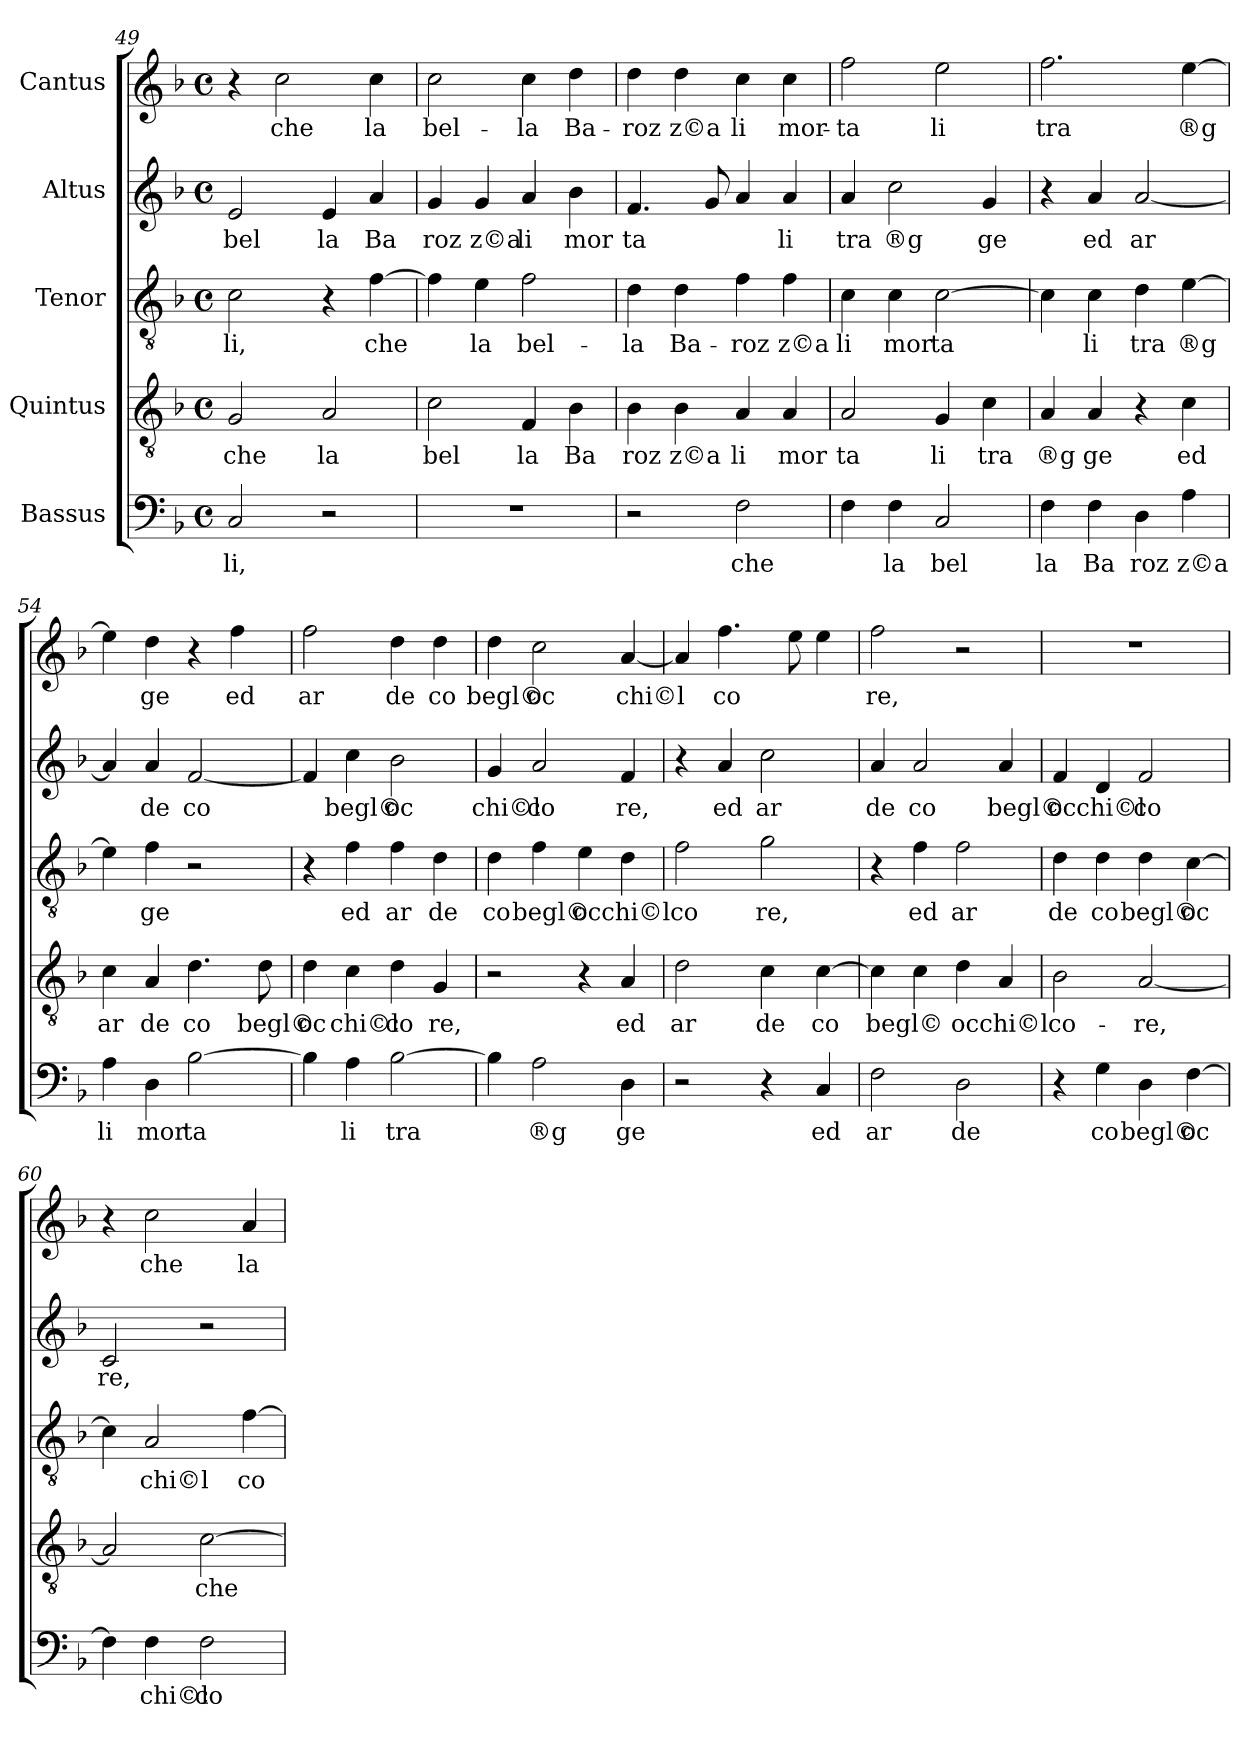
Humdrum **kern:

**kern	**text	**kern	**text	**kern	**text	**kern	**text	**kern	**text
*part5	*part5	*part4	*part4	*part3	*part3	*part2	*part2	*part1	*part1
*staff5	*staff5	*staff4	*staff4	*staff3	*staff3	*staff2	*staff2	*staff1	*staff1
*I"Bassus	*	*I"Quintus	*	*I"Tenor	*	*I"Altus	*	*I"Cantus	*
*clefF4	*	*clefGv2	*	*clefGv2	*	*clefG2	*	*clefG2	*
*k[b-]	*	*k[b-]	*	*k[b-]	*	*k[b-]	*	*k[b-]	*
*F:	*	*F:	*	*F:	*	*F:	*	*F:	*
*M4/4	*	*M4/4	*	*M4/4	*	*M4/4	*	*M4/4	*
*met(c)	*	*met(c)	*	*met(c)	*	*met(c)	*	*met(c)	*
=49	=49	=49	=49	=49	=49	=49	=49	=49	=49
!	!LO:LY:b:cj	!	!LO:LY:b:cj	!	!LO:LY:b:cj	!	!LO:LY:b:cj	!	!
2C/	-li,	2G/	che	2c\	-li,	2e/	bel	4r	.
!	!	!	!	!	!	!	!	!	!LO:LY:b:cj
.	.	.	.	.	.	.	.	2cc\	che
!	!	!	!LO:LY:b:cj	!	!	!	!LO:LY:b:cj	!	!
2r	.	2A/	la	4r	.	4e/	la	.	.
!	!	!	!	!	!LO:LY:b	!	!LO:LY:b:cj	!	!LO:LY:b:cj
.	.	.	.	[>4f\	che	4a/	Ba	4cc\	la
=50	=50	=50	=50	=50	=50	=50	=50	=50	=50
!	!	!	!LO:LY:b:cj	!	!	!	!LO:LY:b:cj	!	!LO:LY:b:cj
1r	.	2c\	bel	4f\]	.	4g/	roz	2cc\	bel-
!	!	!	!	!	!LO:LY:b:cj	!	!LO:LY:b:cj	!	!
.	.	.	.	4e\	la	4g/	z©a	.	.
!	!	!	!LO:LY:b:cj	!	!LO:LY:b:cj	!	!LO:LY:b:cj	!	!LO:LY:b:cj
.	.	4F/	la	2f\	bel-	4a/	li	4cc\	-la
!	!	!	!LO:LY:b:cj	!	!	!	!LO:LY:b:cj	!	!LO:LY:b:cj
.	.	4B-\	Ba	.	.	4b-\	mor	4dd\	Ba-
=51	=51	=51	=51	=51	=51	=51	=51	=51	=51
!	!	!	!LO:LY:b:cj	!	!LO:LY:b:cj	!	!LO:LY:b:cj	!	!LO:LY:b:cj
2r	.	4B-\	roz	4d\	-la	4.f/	ta	4dd\	-roz
!	!	!	!LO:LY:b:cj	!	!LO:LY:b:cj	!	!	!	!LO:LY:b:cj
.	.	4B-\	z©a	4d\	Ba-	.	.	4dd\	z©a
.	.	.	.	.	.	8g/	.	.	.
!	!LO:LY:b	!	!LO:LY:b:cj	!	!LO:LY:b:cj	!	!	!	!LO:LY:b:cj
2F\	che	4A/	li	4f\	-roz	4a/	.	4cc\	li
!	!	!	!LO:LY:b:cj	!	!LO:LY:b:cj	!	!LO:LY:b:cj	!	!LO:LY:b:cj
.	.	4A/	mor	4f\	z©a	4a/	li	4cc\	mor-
!!LO:LB:g=z
=52	=52	=52	=52	=52	=52	=52	=52	=52	=52
!	!	!	!LO:LY:b:cj	!	!LO:LY:b:cj	!	!LO:LY:b:cj	!	!LO:LY:b:cj
4F\	.	2A/	ta	4c\	li	4a/	tra	2ff\	-ta
!	!LO:LY:b:cj	!	!	!	!LO:LY:b:cj	!	!LO:LY:b:cj	!	!
4F\	la	.	.	4c\	mor	2cc\	®g	.	.
!	!LO:LY:b:cj	!	!LO:LY:b:cj	!	!LO:LY:b:cj	!	!	!	!LO:LY:b:cj
2C/	bel	4G/	li	[>2c\	ta	.	.	2ee\	li
!	!	!	!LO:LY:b:cj	!	!	!	!LO:LY:b:cj	!	!
.	.	4c\	tra	.	.	4g/	ge	.	.
=53	=53	=53	=53	=53	=53	=53	=53	=53	=53
!	!LO:LY:b:cj	!	!LO:LY:b:cj	!	!	!	!	!	!LO:LY:b:cj
4F\	la	4A/	®g	4c\]	.	4r	.	2.ff\	tra
!	!LO:LY:b:cj	!	!LO:LY:b:cj	!	!LO:LY:b:cj	!	!LO:LY:b:cj	!	!
4F\	Ba	4A/	ge	4c\	li	4a/	ed	.	.
!	!LO:LY:b:cj	!	!	!	!LO:LY:b:cj	!	!LO:LY:b:cj	!	!
4D\	roz	4r	.	4d\	tra	[<2a/	ar	.	.
!	!LO:LY:b:cj	!	!LO:LY:b:cj	!	!LO:LY:b	!	!	!	!LO:LY:b
4A\	z©a	4c\	ed	[>4e\	®g	.	.	[>4ee\	®g
=54	=54	=54	=54	=54	=54	=54	=54	=54	=54
!	!LO:LY:b:cj	!	!LO:LY:b:cj	!	!	!	!	!	!
4A\	li	4c\	ar	4e\]	.	4a/]	.	4ee\]	.
!	!LO:LY:b:cj	!	!LO:LY:b:cj	!	!LO:LY:b:cj	!	!LO:LY:b:cj	!	!LO:LY:b:cj
4D\	mor	4A/	de	4f\	ge	4a/	de	4dd\	ge
!	!LO:LY:b:cj	!	!LO:LY:b:cj	!	!	!	!LO:LY:b:cj	!	!
[>2B-\	ta	4.d\	co	2r	.	[<2f/	co	4r	.
!	!	!	!	!	!	!	!	!	!LO:LY:b:cj
.	.	.	.	.	.	.	.	4ff\	ed
!	!	!	!LO:LY:b:cj	!	!	!	!	!	!
.	.	8d\	begl©	.	.	.	.	.	.
=55	=55	=55	=55	=55	=55	=55	=55	=55	=55
!	!	!	!LO:LY:b:cj	!	!	!	!	!	!LO:LY:b:cj
4B-\]	.	4d\	oc	4r	.	4f/]	.	2ff\	ar
!	!LO:LY:b:cj	!	!LO:LY:b:cj	!	!LO:LY:b:cj	!	!LO:LY:b:cj	!	!
4A\	li	4c\	chi©l	4f\	ed	4cc\	begl©	.	.
!	!LO:LY:b	!	!LO:LY:b:cj	!	!LO:LY:b:cj	!	!LO:LY:b:cj	!	!LO:LY:b:cj
[>2B-\	tra	4d\	co	4f\	ar	2b-\	oc	4dd\	de
!	!	!	!LO:LY:b:cj	!	!LO:LY:b:cj	!	!	!	!LO:LY:b:cj
.	.	4G/	re,	4d\	de	.	.	4dd\	co
=56	=56	=56	=56	=56	=56	=56	=56	=56	=56
!	!	!	!	!	!LO:LY:b:cj	!	!LO:LY:b:cj	!	!LO:LY:b:cj
4B-\]	.	2r	.	4d\	co	4g/	chi©l	4dd\	begl©
!	!LO:LY:b:cj	!	!	!	!LO:LY:b:cj	!	!LO:LY:b:cj	!	!LO:LY:b:cj
2A\	®g	.	.	4f\	begl©	2a/	co	2cc\	oc
!	!	!	!	!	!LO:LY:b	!	!	!	!
.	.	4r	.	4e\	occhi©l	.	.	.	.
!	!LO:LY:b:cj	!	!LO:LY:b:cj	!	!	!	!LO:LY:b:cj	!	!LO:LY:b
4D\	ge	4A/	ed	4d\	.	4f/	re,	[<4a/	chi©l
=57	=57	=57	=57	=57	=57	=57	=57	=57	=57
!	!	!	!LO:LY:b:cj	!	!LO:LY:b:cj	!	!	!	!
2r	.	2d\	ar	2f\	co	4r	.	4a/]	.
!	!	!	!	!	!	!	!LO:LY:b:cj	!	!LO:LY:b:cj
.	.	.	.	.	.	4a/	ed	4.ff\	co
!	!	!	!LO:LY:b:cj	!	!LO:LY:b:cj	!	!LO:LY:b:cj	!	!
4r	.	4c\	de	2g\	re,	2cc\	ar	.	.
.	.	.	.	.	.	.	.	8ee\	.
!	!LO:LY:b:cj	!	!LO:LY:b:cj	!	!	!	!	!	!
4C/	ed	[>4c\	co	.	.	.	.	4ee\	.
=58	=58	=58	=58	=58	=58	=58	=58	=58	=58
!	!LO:LY:b:cj	!	!LO:LY:b	!	!	!	!LO:LY:b:cj	!	!LO:LY:b:cj
2F\	ar	4c\]	begl©	4r	.	4a/	de	2ff\	re,
!	!	!	!	!	!LO:LY:b:cj	!	!LO:LY:b:cj	!	!
.	.	4c\	.	4f\	ed	2a/	co	.	.
!	!LO:LY:b:cj	!	!LO:LY:b	!	!LO:LY:b:cj	!	!	!	!
2D\	de	4d\	occhi©l	2f\	ar	.	.	2r	.
!	!	!	!	!	!	!	!LO:LY:b:cj	!	!
.	.	4A/	.	.	.	4a/	begl©	.	.
!!LO:LB:g=z
=59	=59	=59	=59	=59	=59	=59	=59	=59	=59
!	!	!	!LO:LY:b:cj	!	!LO:LY:b:cj	!	!LO:LY:b	!	!
4r	.	2B-\	co-	4d\	de	4f/	occhi©l	1r	.
!	!LO:LY:b:cj	!	!	!	!LO:LY:b:cj	!	!	!	!
4G\	co	.	.	4d\	co	4d/	.	.	.
!	!LO:LY:b:cj	!	!LO:LY:b:cj	!	!LO:LY:b:cj	!	!LO:LY:b:cj	!	!
4D\	begl©	[<2A/	-re,	4d\	begl©	2f/	co	.	.
!	!LO:LY:b:cj	!	!	!	!LO:LY:b:cj	!	!	!	!
[>4F\	oc	.	.	[>4c\	oc	.	.	.	.
=60	=60	=60	=60	=60	=60	=60	=60	=60	=60
!	!	!	!	!	!	!	!LO:LY:b:cj	!	!
4F\]	.	2A/]	.	4c\]	.	2c/	re,	4r	.
!	!LO:LY:b:cj	!	!	!	!LO:LY:b:cj	!	!	!	!LO:LY:b:cj
4F\	chi©l	.	.	2A/	chi©l	.	.	2cc\	che
!	!LO:LY:b:cj	!	!LO:LY:b	!	!	!	!	!	!
2F\	co	[>2c\	che	.	.	2r	.	.	.
!	!	!	!	!	!LO:LY:b:cj	!	!	!	!LO:LY:b:cj
.	.	.	.	[>4f\	co	.	.	4a/	la
=	=	=	=	=	=	=	=	=	=
*-	*-	*-	*-	*-	*-	*-	*-	*-	*-
